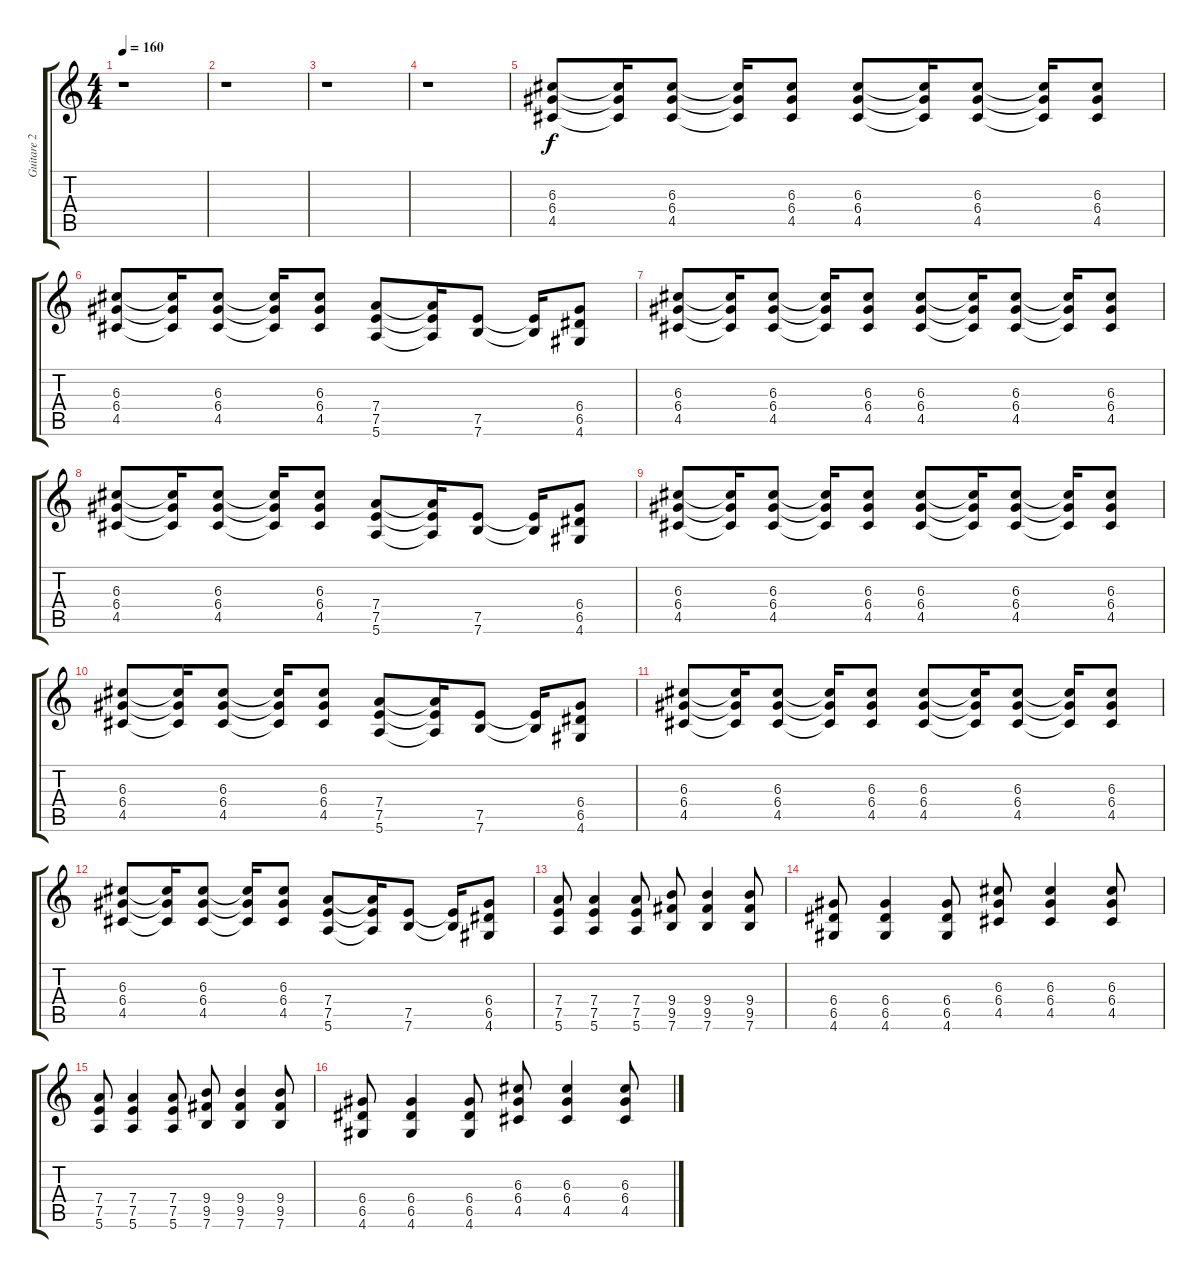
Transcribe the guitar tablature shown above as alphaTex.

\track ("Guitare 2" "Guitare 2") {instrument distortionguitar}
\staff {score tabs}
\tuning (E4 B3 G3 D3 A2 E2) {hide}
\ts (4 4)
\tempo 160
\clef g2
\ks c
r.1{dy f instrument distortionguitar} |
r.1 |
r.1 |
r.1 |
(6.3 6.4 4.5).8 (6.3{t} 6.4{t} 4.5{t}).16 (6.3 6.4 4.5).8 (6.3{t} 6.4{t} 4.5{t}).16 (6.3 6.4 4.5).8 (6.3 6.4 4.5).8 (6.3{t} 6.4{t} 4.5{t}).16 (6.3 6.4 4.5).8 (6.3{t} 6.4{t} 4.5{t}).16 (6.3 6.4 4.5).8 |
(6.3 6.4 4.5).8 (6.3{t} 6.4{t} 4.5{t}).16 (6.3 6.4 4.5).8 (6.3{t} 6.4{t} 4.5{t}).16 (6.3 6.4 4.5).8 (7.4 7.5 5.6).8 (7.4{t} 7.5{t} 5.6{t}).16 (7.5 7.6).8 (7.5{t} 7.6{t}).16 (6.4 6.5 4.6).8 |
(6.3 6.4 4.5).8 (6.3{t} 6.4{t} 4.5{t}).16 (6.3 6.4 4.5).8 (6.3{t} 6.4{t} 4.5{t}).16 (6.3 6.4 4.5).8 (6.3 6.4 4.5).8 (6.3{t} 6.4{t} 4.5{t}).16 (6.3 6.4 4.5).8 (6.3{t} 6.4{t} 4.5{t}).16 (6.3 6.4 4.5).8 |
(6.3 6.4 4.5).8 (6.3{t} 6.4{t} 4.5{t}).16 (6.3 6.4 4.5).8 (6.3{t} 6.4{t} 4.5{t}).16 (6.3 6.4 4.5).8 (7.4 7.5 5.6).8 (7.4{t} 7.5{t} 5.6{t}).16 (7.5 7.6).8 (7.5{t} 7.6{t}).16 (6.4 6.5 4.6).8 |
(6.3 6.4 4.5).8 (6.3{t} 6.4{t} 4.5{t}).16 (6.3 6.4 4.5).8 (6.3{t} 6.4{t} 4.5{t}).16 (6.3 6.4 4.5).8 (6.3 6.4 4.5).8 (6.3{t} 6.4{t} 4.5{t}).16 (6.3 6.4 4.5).8 (6.3{t} 6.4{t} 4.5{t}).16 (6.3 6.4 4.5).8 |
(6.3 6.4 4.5).8 (6.3{t} 6.4{t} 4.5{t}).16 (6.3 6.4 4.5).8 (6.3{t} 6.4{t} 4.5{t}).16 (6.3 6.4 4.5).8 (7.4 7.5 5.6).8 (7.4{t} 7.5{t} 5.6{t}).16 (7.5 7.6).8 (7.5{t} 7.6{t}).16 (6.4 6.5 4.6).8 |
(6.3 6.4 4.5).8 (6.3{t} 6.4{t} 4.5{t}).16 (6.3 6.4 4.5).8 (6.3{t} 6.4{t} 4.5{t}).16 (6.3 6.4 4.5).8 (6.3 6.4 4.5).8 (6.3{t} 6.4{t} 4.5{t}).16 (6.3 6.4 4.5).8 (6.3{t} 6.4{t} 4.5{t}).16 (6.3 6.4 4.5).8 |
(6.3 6.4 4.5).8 (6.3{t} 6.4{t} 4.5{t}).16 (6.3 6.4 4.5).8 (6.3{t} 6.4{t} 4.5{t}).16 (6.3 6.4 4.5).8 (7.4 7.5 5.6).8 (7.4{t} 7.5{t} 5.6{t}).16 (7.5 7.6).8 (7.5{t} 7.6{t}).16 (6.4 6.5 4.6).8 |
(7.4 7.5 5.6).8 (7.4 7.5 5.6).4 (7.4 7.5 5.6).8 (9.4 9.5 7.6).8 (9.4 9.5 7.6).4 (9.4 9.5 7.6).8 |
(6.4 6.5 4.6).8 (6.4 6.5 4.6).4 (6.4 6.5 4.6).8 (6.3 6.4 4.5).8 (6.3 6.4 4.5).4 (6.3 6.4 4.5).8 |
(7.4 7.5 5.6).8 (7.4 7.5 5.6).4 (7.4 7.5 5.6).8 (9.4 9.5 7.6).8 (9.4 9.5 7.6).4 (9.4 9.5 7.6).8 |
(6.4 6.5 4.6).8 (6.4 6.5 4.6).4 (6.4 6.5 4.6).8 (6.3 6.4 4.5).8 (6.3 6.4 4.5).4 (6.3 6.4 4.5).8
